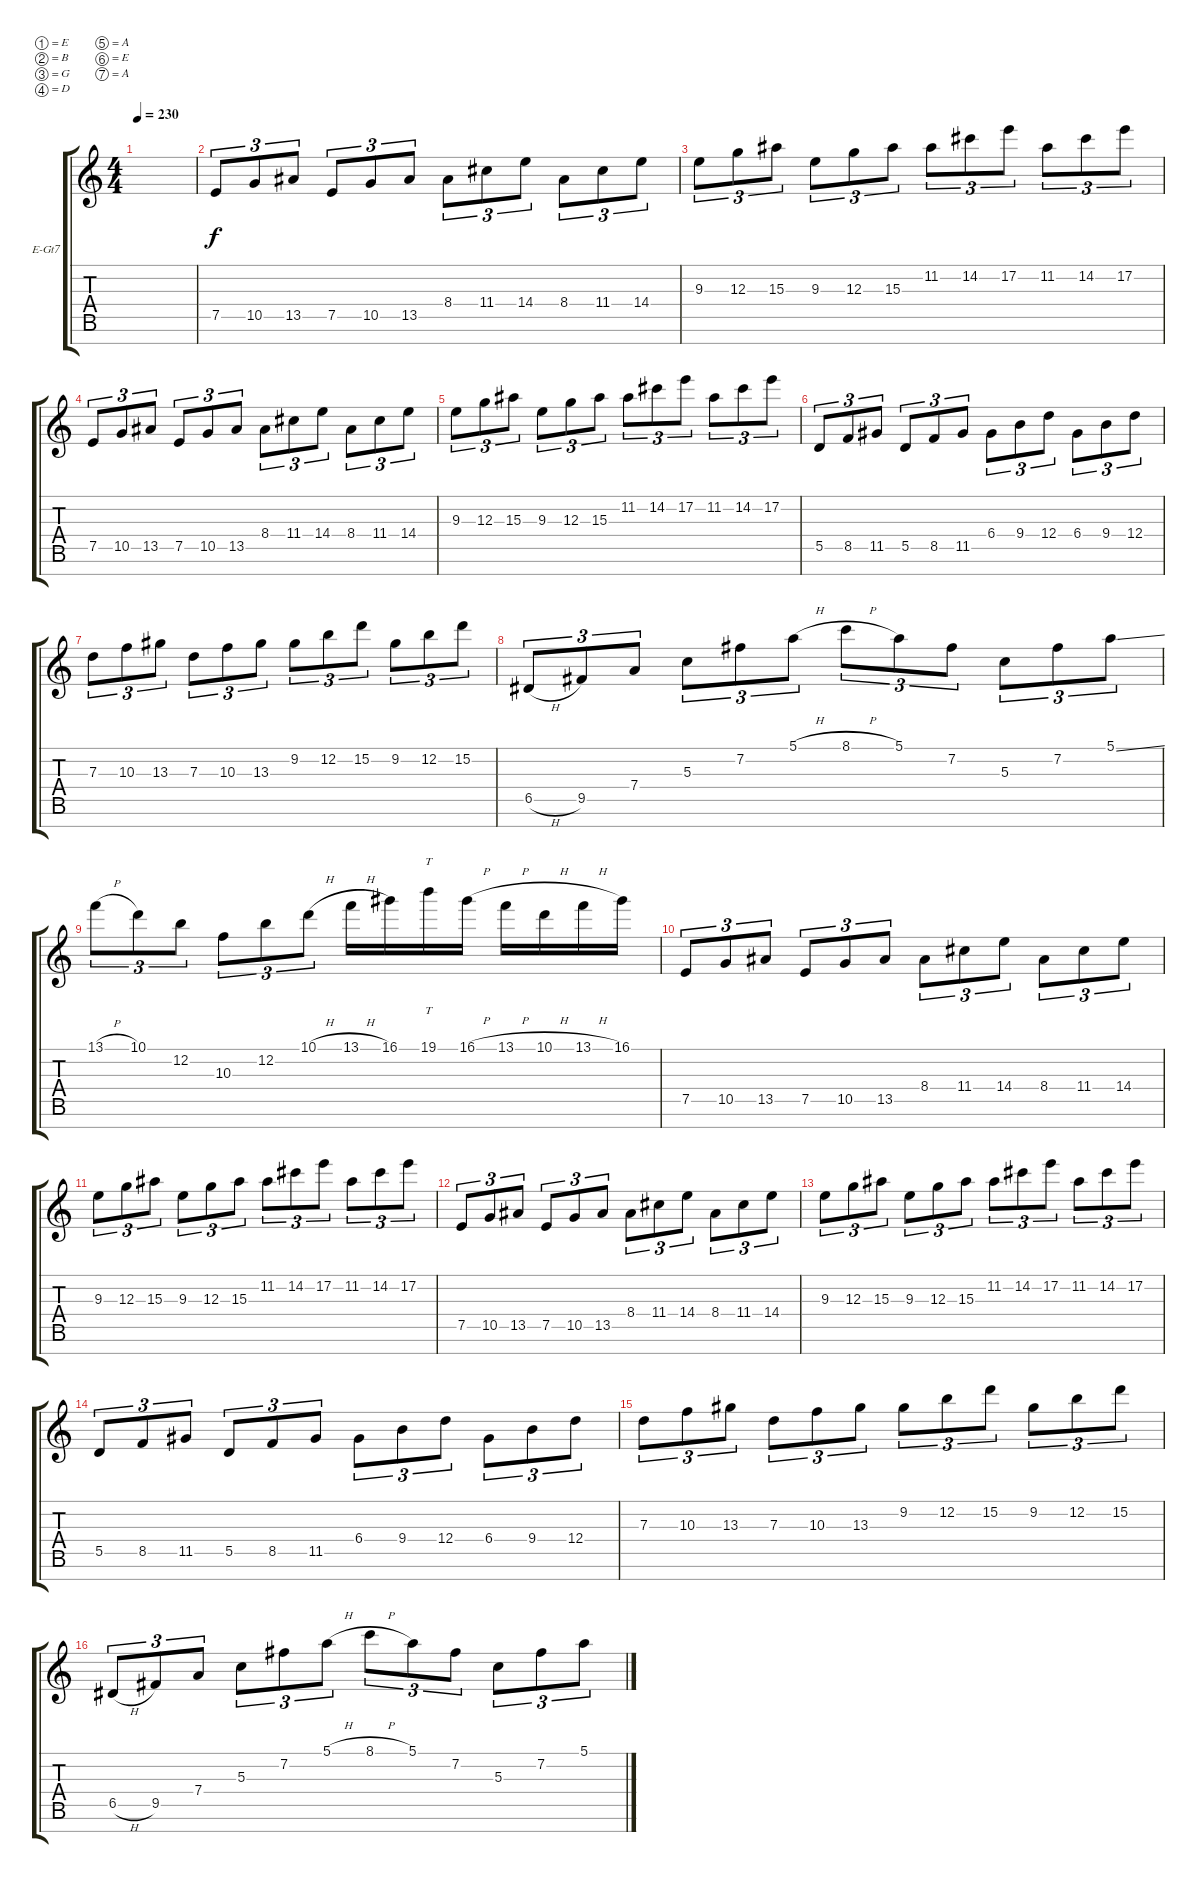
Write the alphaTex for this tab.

\defaultSystemsLayout 4
\bracketExtendMode groupsimilarinstruments
\firstSystemTrackNameOrientation horizontal
\otherSystemsTrackNameOrientation horizontal
\track ("Electric Guitar" "E-Gt7") {instrument distortionguitar}
\staff {score tabs}
\tuning (E4 B3 G3 D3 A2 E2 A1)
\ts (4 4)
\tempo 230
\clef g2
\ks c
|
7.5.8{tu (3 2)} 10.5.8{tu (3 2)} 13.5.8{tu (3 2)} 7.5.8{tu (3 2)} 10.5.8{tu (3 2)} 13.5.8{tu (3 2)} 8.4.8{tu (3 2)} 11.4.8{tu (3 2)} 14.4.8{tu (3 2)} 8.4.8{tu (3 2)} 11.4.8{tu (3 2)} 14.4.8{tu (3 2)} |
9.3.8{tu (3 2)} 12.3.8{tu (3 2)} 15.3.8{tu (3 2)} 9.3.8{tu (3 2)} 12.3.8{tu (3 2)} 15.3.8{tu (3 2)} 11.2.8{tu (3 2)} 14.2.8{tu (3 2)} 17.2.8{tu (3 2)} 11.2.8{tu (3 2)} 14.2.8{tu (3 2)} 17.2.8{tu (3 2)} |
7.5.8{tu (3 2)} 10.5.8{tu (3 2)} 13.5.8{tu (3 2)} 7.5.8{tu (3 2)} 10.5.8{tu (3 2)} 13.5.8{tu (3 2)} 8.4.8{tu (3 2)} 11.4.8{tu (3 2)} 14.4.8{tu (3 2)} 8.4.8{tu (3 2)} 11.4.8{tu (3 2)} 14.4.8{tu (3 2)} |
9.3.8{tu (3 2)} 12.3.8{tu (3 2)} 15.3.8{tu (3 2)} 9.3.8{tu (3 2)} 12.3.8{tu (3 2)} 15.3.8{tu (3 2)} 11.2.8{tu (3 2)} 14.2.8{tu (3 2)} 17.2.8{tu (3 2)} 11.2.8{tu (3 2)} 14.2.8{tu (3 2)} 17.2.8{tu (3 2)} |
5.5.8{tu (3 2)} 8.5.8{tu (3 2)} 11.5.8{tu (3 2)} 5.5.8{tu (3 2)} 8.5.8{tu (3 2)} 11.5.8{tu (3 2)} 6.4.8{tu (3 2)} 9.4.8{tu (3 2)} 12.4.8{tu (3 2)} 6.4.8{tu (3 2)} 9.4.8{tu (3 2)} 12.4.8{tu (3 2)} |
7.3.8{tu (3 2)} 10.3.8{tu (3 2)} 13.3.8{tu (3 2)} 7.3.8{tu (3 2)} 10.3.8{tu (3 2)} 13.3.8{tu (3 2)} 9.2.8{tu (3 2)} 12.2.8{tu (3 2)} 15.2.8{tu (3 2)} 9.2.8{tu (3 2)} 12.2.8{tu (3 2)} 15.2.8{tu (3 2)} |
6.5{h}.8{tu (3 2)} 9.5.8{tu (3 2)} 7.4.8{tu (3 2)} 5.3.8{tu (3 2)} 7.2.8{tu (3 2)} 5.1{h}.8{tu (3 2)} 8.1{h}.8{tu (3 2)} 5.1.8{tu (3 2)} 7.2.8{tu (3 2)} 5.3.8{tu (3 2)} 7.2.8{tu (3 2)} 5.1{ss}.8{tu (3 2)} |
13.1{h}.8{tu (3 2)} 10.1.8{tu (3 2)} 12.2.8{tu (3 2)} 10.3.8{tu (3 2)} 12.2.8{tu (3 2)} 10.1{h}.8{tu (3 2)} 13.1{h}.16 16.1.16 19.1.16{tt} 16.1{h}.16 13.1{h}.16 10.1{h}.16 13.1{h}.16 16.1.16 |
7.5.8{tu (3 2)} 10.5.8{tu (3 2)} 13.5.8{tu (3 2)} 7.5.8{tu (3 2)} 10.5.8{tu (3 2)} 13.5.8{tu (3 2)} 8.4.8{tu (3 2)} 11.4.8{tu (3 2)} 14.4.8{tu (3 2)} 8.4.8{tu (3 2)} 11.4.8{tu (3 2)} 14.4.8{tu (3 2)} |
9.3.8{tu (3 2)} 12.3.8{tu (3 2)} 15.3.8{tu (3 2)} 9.3.8{tu (3 2)} 12.3.8{tu (3 2)} 15.3.8{tu (3 2)} 11.2.8{tu (3 2)} 14.2.8{tu (3 2)} 17.2.8{tu (3 2)} 11.2.8{tu (3 2)} 14.2.8{tu (3 2)} 17.2.8{tu (3 2)} |
7.5.8{tu (3 2)} 10.5.8{tu (3 2)} 13.5.8{tu (3 2)} 7.5.8{tu (3 2)} 10.5.8{tu (3 2)} 13.5.8{tu (3 2)} 8.4.8{tu (3 2)} 11.4.8{tu (3 2)} 14.4.8{tu (3 2)} 8.4.8{tu (3 2)} 11.4.8{tu (3 2)} 14.4.8{tu (3 2)} |
9.3.8{tu (3 2)} 12.3.8{tu (3 2)} 15.3.8{tu (3 2)} 9.3.8{tu (3 2)} 12.3.8{tu (3 2)} 15.3.8{tu (3 2)} 11.2.8{tu (3 2)} 14.2.8{tu (3 2)} 17.2.8{tu (3 2)} 11.2.8{tu (3 2)} 14.2.8{tu (3 2)} 17.2.8{tu (3 2)} |
5.5.8{tu (3 2)} 8.5.8{tu (3 2)} 11.5.8{tu (3 2)} 5.5.8{tu (3 2)} 8.5.8{tu (3 2)} 11.5.8{tu (3 2)} 6.4.8{tu (3 2)} 9.4.8{tu (3 2)} 12.4.8{tu (3 2)} 6.4.8{tu (3 2)} 9.4.8{tu (3 2)} 12.4.8{tu (3 2)} |
7.3.8{tu (3 2)} 10.3.8{tu (3 2)} 13.3.8{tu (3 2)} 7.3.8{tu (3 2)} 10.3.8{tu (3 2)} 13.3.8{tu (3 2)} 9.2.8{tu (3 2)} 12.2.8{tu (3 2)} 15.2.8{tu (3 2)} 9.2.8{tu (3 2)} 12.2.8{tu (3 2)} 15.2.8{tu (3 2)} |
6.5{h}.8{tu (3 2)} 9.5.8{tu (3 2)} 7.4.8{tu (3 2)} 5.3.8{tu (3 2)} 7.2.8{tu (3 2)} 5.1{h}.8{tu (3 2)} 8.1{h}.8{tu (3 2)} 5.1.8{tu (3 2)} 7.2.8{tu (3 2)} 5.3.8{tu (3 2)} 7.2.8{tu (3 2)} 5.1{ss}.8{tu (3 2)}
